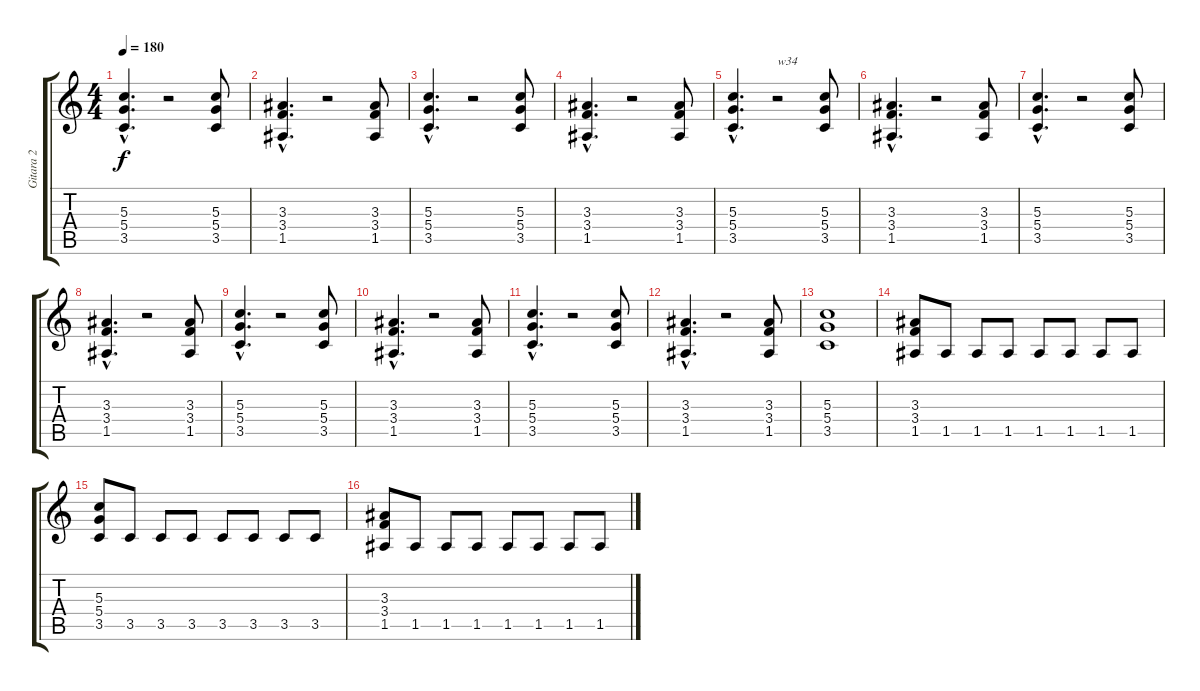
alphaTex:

\track ("Gitara 2" "Gitara 2") {instrument distortionguitar}
\staff {score tabs}
\tuning (E4 B3 G3 D3 A2 E2) {hide}
\ts (4 4)
\tempo 180
\clef g2
\ks c
(5.3{hac} 5.4{hac} 3.5{hac}).4{d dy f} r.2 (5.3 5.4 3.5).8 |
(3.3{hac} 3.4{hac} 1.5{hac}).4{d} r.2 (3.3 3.4 1.5).8 |
(5.3{hac} 5.4{hac} 3.5{hac}).4{d} r.2 (5.3 5.4 3.5).8 |
(3.3{hac} 3.4{hac} 1.5{hac}).4{d} r.2 (3.3 3.4 1.5).8 |
(5.3{hac} 5.4{hac} 3.5{hac}).4{d} r.2{txt "w34"} (5.3 5.4 3.5).8 |
(3.3{hac} 3.4{hac} 1.5{hac}).4{d} r.2 (3.3 3.4 1.5).8 |
(5.3{hac} 5.4{hac} 3.5{hac}).4{d} r.2 (5.3 5.4 3.5).8 |
(3.3{hac} 3.4{hac} 1.5{hac}).4{d} r.2 (3.3 3.4 1.5).8 |
(5.3{hac} 5.4{hac} 3.5{hac}).4{d} r.2 (5.3 5.4 3.5).8 |
(3.3{hac} 3.4{hac} 1.5{hac}).4{d} r.2 (3.3 3.4 1.5).8 |
(5.3{hac} 5.4{hac} 3.5{hac}).4{d} r.2 (5.3 5.4 3.5).8 |
(3.3{hac} 3.4{hac} 1.5{hac}).4{d} r.2 (3.3 3.4 1.5).8 |
(5.3 5.4 3.5).1 |
(3.3 3.4 1.5).8 1.5.8 1.5.8 1.5.8 1.5.8 1.5.8 1.5.8 1.5.8 |
(5.3 5.4 3.5).8 3.5.8 3.5.8 3.5.8 3.5.8 3.5.8 3.5.8 3.5.8 |
(3.3 3.4 1.5).8 1.5.8 1.5.8 1.5.8 1.5.8 1.5.8 1.5.8 1.5.8
